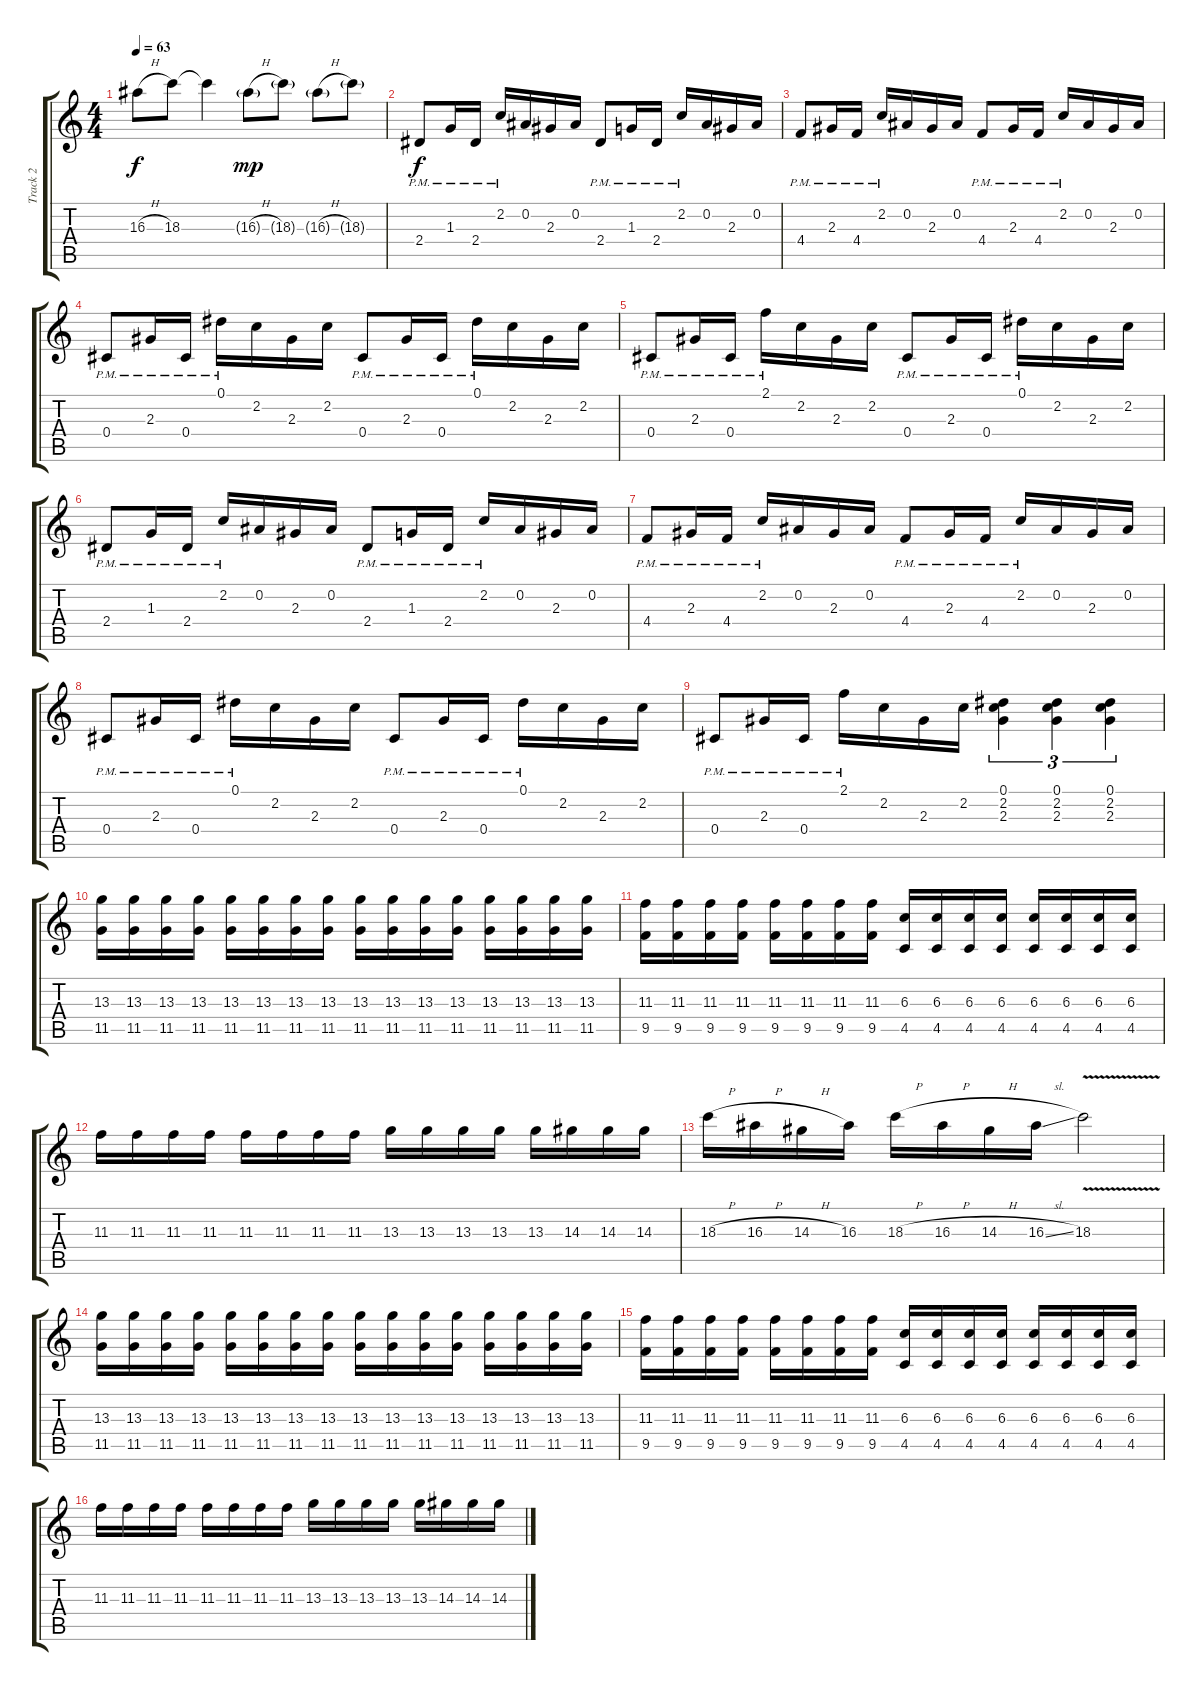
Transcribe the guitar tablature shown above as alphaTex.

\track ("Track 2" "Track 2") {instrument distortionguitar}
\staff {score tabs}
\tuning (Eb4 Bb3 Gb3 Db3 Ab2 Db2) {hide}
\ts (4 4)
\tempo 63
\clef g2
\ks c
16.3{h}.8{dy f} 18.3.8 18.3{t}.4 16.3{h g}.8{dy mp} 18.3{g}.8 16.3{h g}.8 18.3{g}.8 |
2.4{pm}.8{dy f instrument electricguitarclean} 1.3{pm}.16 2.4{pm}.16 2.2{pm}.16 0.2.16 2.3.16 0.2.16 2.4{pm}.8 1.3{pm}.16 2.4{pm}.16 2.2{pm}.16 0.2.16 2.3.16 0.2.16 |
4.4{pm}.8 2.3{pm}.16 4.4{pm}.16 2.2{pm}.16 0.2.16 2.3.16 0.2.16 4.4{pm}.8 2.3{pm}.16 4.4{pm}.16 2.2{pm}.16 0.2.16 2.3.16 0.2.16 |
0.4{pm}.8 2.3{pm}.16 0.4{pm}.16 0.1{pm}.16 2.2.16 2.3.16 2.2.16 0.4{pm}.8 2.3{pm}.16 0.4{pm}.16 0.1{pm}.16 2.2.16 2.3.16 2.2.16 |
0.4{pm}.8 2.3{pm}.16 0.4{pm}.16 2.1{pm}.16 2.2.16 2.3.16 2.2.16 0.4{pm}.8 2.3{pm}.16 0.4{pm}.16 0.1{pm}.16 2.2.16 2.3.16 2.2.16 |
2.4{pm}.8 1.3{pm}.16 2.4{pm}.16 2.2{pm}.16 0.2.16 2.3.16 0.2.16 2.4{pm}.8 1.3{pm}.16 2.4{pm}.16 2.2{pm}.16 0.2.16 2.3.16 0.2.16 |
4.4{pm}.8 2.3{pm}.16 4.4{pm}.16 2.2{pm}.16 0.2.16 2.3.16 0.2.16 4.4{pm}.8 2.3{pm}.16 4.4{pm}.16 2.2{pm}.16 0.2.16 2.3.16 0.2.16 |
0.4{pm}.8 2.3{pm}.16 0.4{pm}.16 0.1{pm}.16 2.2.16 2.3.16 2.2.16 0.4{pm}.8 2.3{pm}.16 0.4{pm}.16 0.1{pm}.16 2.2.16 2.3.16 2.2.16 |
0.4{pm}.8 2.3{pm}.16 0.4{pm}.16 2.1{pm}.16 2.2.16 2.3.16 2.2.16 (0.1 2.2 2.3).4{tu (3 2)} (0.1 2.2 2.3).4{tu (3 2)} (0.1 2.2 2.3).4{tu (3 2)} |
(13.3 11.5).16{instrument distortionguitar} (13.3 11.5).16 (13.3 11.5).16 (13.3 11.5).16 (13.3 11.5).16 (13.3 11.5).16 (13.3 11.5).16 (13.3 11.5).16 (13.3 11.5).16 (13.3 11.5).16 (13.3 11.5).16 (13.3 11.5).16 (13.3 11.5).16 (13.3 11.5).16 (13.3 11.5).16 (13.3 11.5).16 |
(11.3 9.5).16 (11.3 9.5).16 (11.3 9.5).16 (11.3 9.5).16 (11.3 9.5).16 (11.3 9.5).16 (11.3 9.5).16 (11.3 9.5).16 (6.3 4.5).16 (6.3 4.5).16 (6.3 4.5).16 (6.3 4.5).16 (6.3 4.5).16 (6.3 4.5).16 (6.3 4.5).16 (6.3 4.5).16 |
11.3.16 11.3.16 11.3.16 11.3.16 11.3.16 11.3.16 11.3.16 11.3.16 13.3.16 13.3.16 13.3.16 13.3.16 13.3.16 14.3.16 14.3.16 14.3.16 |
18.3{h}.16 16.3{h}.16 14.3{h}.16 16.3.16 18.3{h}.16 16.3{h}.16 14.3{h}.16 16.3{sl}.16 18.3{v}.2 |
(13.3 11.5).16 (13.3 11.5).16 (13.3 11.5).16 (13.3 11.5).16 (13.3 11.5).16 (13.3 11.5).16 (13.3 11.5).16 (13.3 11.5).16 (13.3 11.5).16 (13.3 11.5).16 (13.3 11.5).16 (13.3 11.5).16 (13.3 11.5).16 (13.3 11.5).16 (13.3 11.5).16 (13.3 11.5).16 |
(11.3 9.5).16 (11.3 9.5).16 (11.3 9.5).16 (11.3 9.5).16 (11.3 9.5).16 (11.3 9.5).16 (11.3 9.5).16 (11.3 9.5).16 (6.3 4.5).16 (6.3 4.5).16 (6.3 4.5).16 (6.3 4.5).16 (6.3 4.5).16 (6.3 4.5).16 (6.3 4.5).16 (6.3 4.5).16 |
11.3.16 11.3.16 11.3.16 11.3.16 11.3.16 11.3.16 11.3.16 11.3.16 13.3.16 13.3.16 13.3.16 13.3.16 13.3.16 14.3.16 14.3.16 14.3.16
